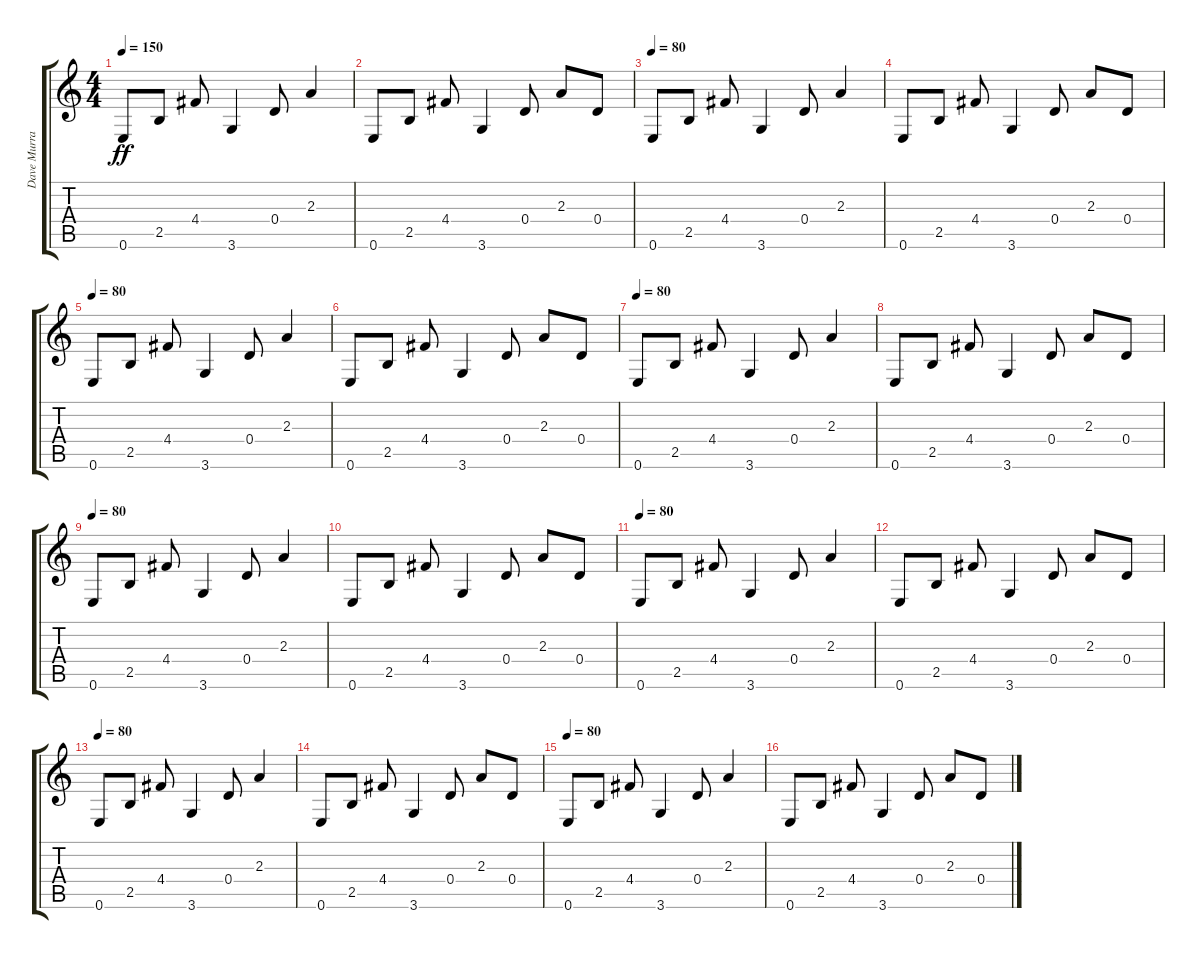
\track ("Dave Murray" "Dave Murra") {instrument overdrivenguitar}
\staff {score tabs}
\tuning (E4 B3 G3 D3 A2 E2) {hide}
\ts (4 4)
\tempo 150
\tempo 80
\tempo 150
\clef g2
\ks c
0.6.8{dy ff instrument electricguitarclean} 2.5.8 4.4.8 3.6.4 0.4.8 2.3.4 |
0.6.8 2.5.8 4.4.8 3.6.4 0.4.8 2.3.8 0.4.8 |
\tempo 80
0.6.8{instrument electricguitarclean} 2.5.8 4.4.8 3.6.4 0.4.8 2.3.4 |
0.6.8 2.5.8 4.4.8 3.6.4 0.4.8 2.3.8 0.4.8 |
\tempo 80
0.6.8{instrument electricguitarclean} 2.5.8 4.4.8 3.6.4 0.4.8 2.3.4 |
0.6.8 2.5.8 4.4.8 3.6.4 0.4.8 2.3.8 0.4.8 |
\tempo 80
0.6.8{instrument electricguitarclean} 2.5.8 4.4.8 3.6.4 0.4.8 2.3.4 |
0.6.8 2.5.8 4.4.8 3.6.4 0.4.8 2.3.8 0.4.8 |
\tempo 80
0.6.8{instrument electricguitarclean} 2.5.8 4.4.8 3.6.4 0.4.8 2.3.4 |
0.6.8 2.5.8 4.4.8 3.6.4 0.4.8 2.3.8 0.4.8 |
\tempo 80
0.6.8{instrument electricguitarclean} 2.5.8 4.4.8 3.6.4 0.4.8 2.3.4 |
0.6.8 2.5.8 4.4.8 3.6.4 0.4.8 2.3.8 0.4.8 |
\tempo 80
0.6.8{instrument electricguitarclean} 2.5.8 4.4.8 3.6.4 0.4.8 2.3.4 |
0.6.8 2.5.8 4.4.8 3.6.4 0.4.8 2.3.8 0.4.8 |
\tempo 80
0.6.8{instrument electricguitarclean} 2.5.8 4.4.8 3.6.4 0.4.8 2.3.4 |
0.6.8 2.5.8 4.4.8 3.6.4 0.4.8 2.3.8 0.4.8
